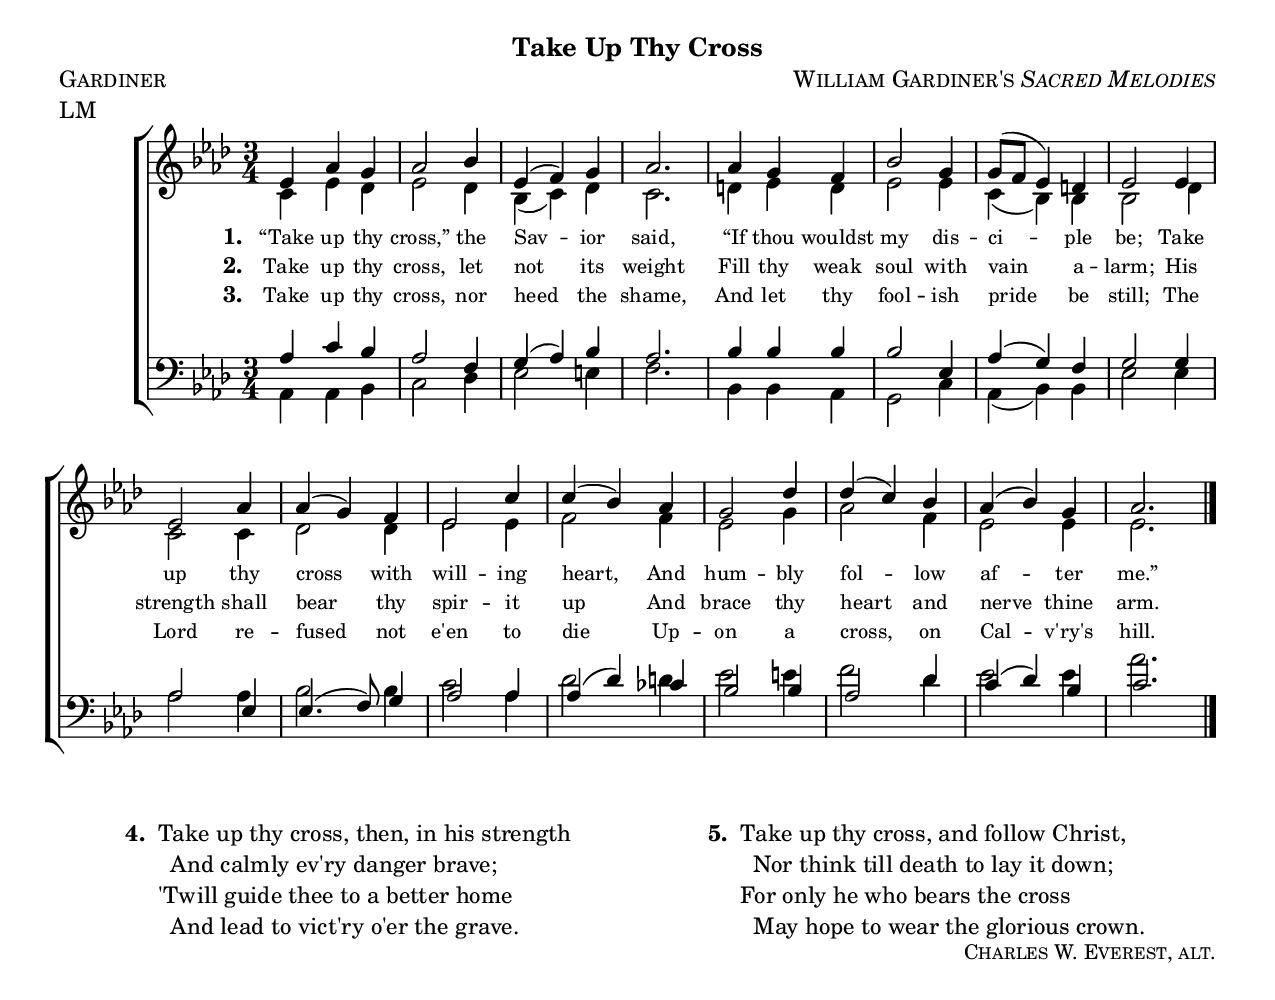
% Version 1.0
% Last edit: April 1, 2006
% The music and words produced by this source code are believed
% to be in the public domain in the United States. The source
% code itself is covered by the Creative Commons Attribution-
% NonCommercial license, 
% http://creativecommons.org/licenses/by-nc/2.5/
% Attribution: Geoff Horton

% **** This is a template for standard 4-part hymns. It contains most
% **** common options. Comment out the ones you don't need.

\version "2.8.0"
\include "english.ly"

#(set-default-paper-size "letter")
#(set-global-staff-size 20)

title = "Take Up Thy Cross"
composer = \markup { "William Gardiner's" \italic "Sacred Melodies" }
poet = "Charles W. Everest, alt."
meter = "LM"
arranger = ""
piece = "Gardiner"

world = {
  \key af \major
  \time 3/4
}

melody = \relative c' {
  \world
  ef4 af g |
  af2 bf4 |
  ef,( f) g |
  af2. |
  af4 g f | % end line 1
  bf2 g4 |
  g8([ f] ef4) d |
  ef2 ef4 |
  ef2 af4 |
  af( g) f | % end line 2
  ef2 c'4 |
  c( bf) af |
  g2 df'4 |
  df( c) bf |
  af( bf) g |
  af2. \bar "|."
}


alto = \relative c' {
  \world
  c4 ef df |
  ef2 df4 |
  bf( c) df |
  c2. |
  d4 ef d | % end line 1
  ef2 ef4 |
  c4( bf) bf |
  bf2 df4 |
  c2 c4 |
  df2 df4 | % end line 2
  ef2 ef4 |
  f2 f4 |
  ef2 g4 |
  af2 f4 |
  ef2 ef4 |
  ef2. \bar "|."
}

tenor = \relative c' {
  \world
  af4 c bf |
  af2 f4 |
  g( af) bf |
  af2. |
  bf4 bf bf | % end line 1
  bf2 ef,4 |
  af4( g) f |
  g2 g4 |
  af2 ef4 |
  ef4.( f8) g4 | % end line 2
  af2 af4 |
  af4( df) cf |
  bf2 bf4 |
  af2 df4 |
  c( df) bf |
  c2.
}

bass = \relative c {
  \world
  af4 af bf |
  c2 df4 |
  ef2 e4 |
  f2. |
  bf,4 bf af | % end line 1
  g2 c4 |
  af4( bf) bf |
  ef2 ef4 |
  af2 af4 |
  bf2 bf4 | % end line 2
  c2 af4 |
  df2 d4 |
  ef2 e4 |
  f2 df4 |
  ef2 ef4 |
  af2. \bar "|."
}

verseOne = \lyricmode {
  \set stanza = "1. "
   “Take up thy cross,” the Sav -- ior said,
  “If thou wouldst my dis -- ci -- ple be;
  Take up thy cross with will -- ing heart,
  And hum -- bly fol -- low af -- ter me.”
}

verseTwo = \lyricmode {
  \set stanza = "2. "
  Take up thy cross, let not its weight
  Fill thy weak soul with vain a -- larm;
  His strength shall bear thy spir -- it up
  And brace thy heart and nerve thine arm.
}

verseThree = \lyricmode {
  \set stanza = "3. "
  Take up thy cross, nor heed the shame,
  And let thy fool -- ish pride be still;
  The Lord re -- fused not e'en to die
  Up -- on a cross, on Cal -- v'ry's hill.
}

\markup {
  \column {
    \fill-line { \large \bold \title } % title
    \fill-line { \caps \piece               % piece
	         \caps \composer      % composer
	  }
    \fill-line { \meter          % meter
	         \arranger           % arranger
	  }
  }
}

\score {
  \context ChoirStaff <<
    \context Staff = upper <<
      \context Voice =
         sopranos { \voiceOne << \melody >> }
      \context Voice =
         altos { \voiceTwo << \alto >> }
      \context Lyrics = one \lyricsto sopranos \verseOne
      \context Lyrics = two \lyricsto sopranos \verseTwo
      \context Lyrics = three \lyricsto sopranos \verseThree
    >>
    \context Staff = lower <<
      \clef bass
      \context Voice =
        tenors { \voiceOne << \tenor >> }
      \context Voice =
        basses { \voiceTwo << \bass >> }
    >>
>>
  \layout {
    \context {
      \Score
      % **** Turns off bar numbering
      \remove "Bar_number_engraver"
    }
    \context {
      \Lyrics
      % **** Prevents lyrics from running too close together
      \override LyricSpace #'minimum-distance = #0.6
      % **** Makes the text of lyrics a little smaller
      \override LyricText #'font-size = #-1
      % **** Moves lines of lyrics closer together
      \override VerticalAxisGroup #'minimum-Y-extent = #'(-1 . 1)
    }
  }
}


\markup { 
  \normalsize {
    \fill-line {
      \hspace #3.0
      \line {
	\bold "4. "
	\column {
	  "Take up thy cross, then, in his strength"
	  "  And calmly ev'ry danger brave;"
	  "'Twill guide thee to a better home"
	  "  And lead to vict'ry o'er the grave."
	}
      }
      \hspace #3.0
      \line {
	\bold "5. "
	\column {
	  "Take up thy cross, and follow Christ,"
	  "  Nor think till death to lay it down;"
	  "For only he who bears the cross"
	  "  May hope to wear the glorious crown."
	}
      }
      \hspace #3.0
    }
  }
}

\markup {
  \fill-line {
    " "
    \column {
      \small \caps \poet % poet
    }
  }
}



\paper {
  ragged-bottom = ##t
  top-margin = 0.25\in
  bottom-margin = 0.25\in
}

%{
  Musically, this is from _The Hymnal 1982_, #609. 
  The words are from _Worship and Service Hymnal_ 

  Change log:
  Original Version 4/1/06
%}


